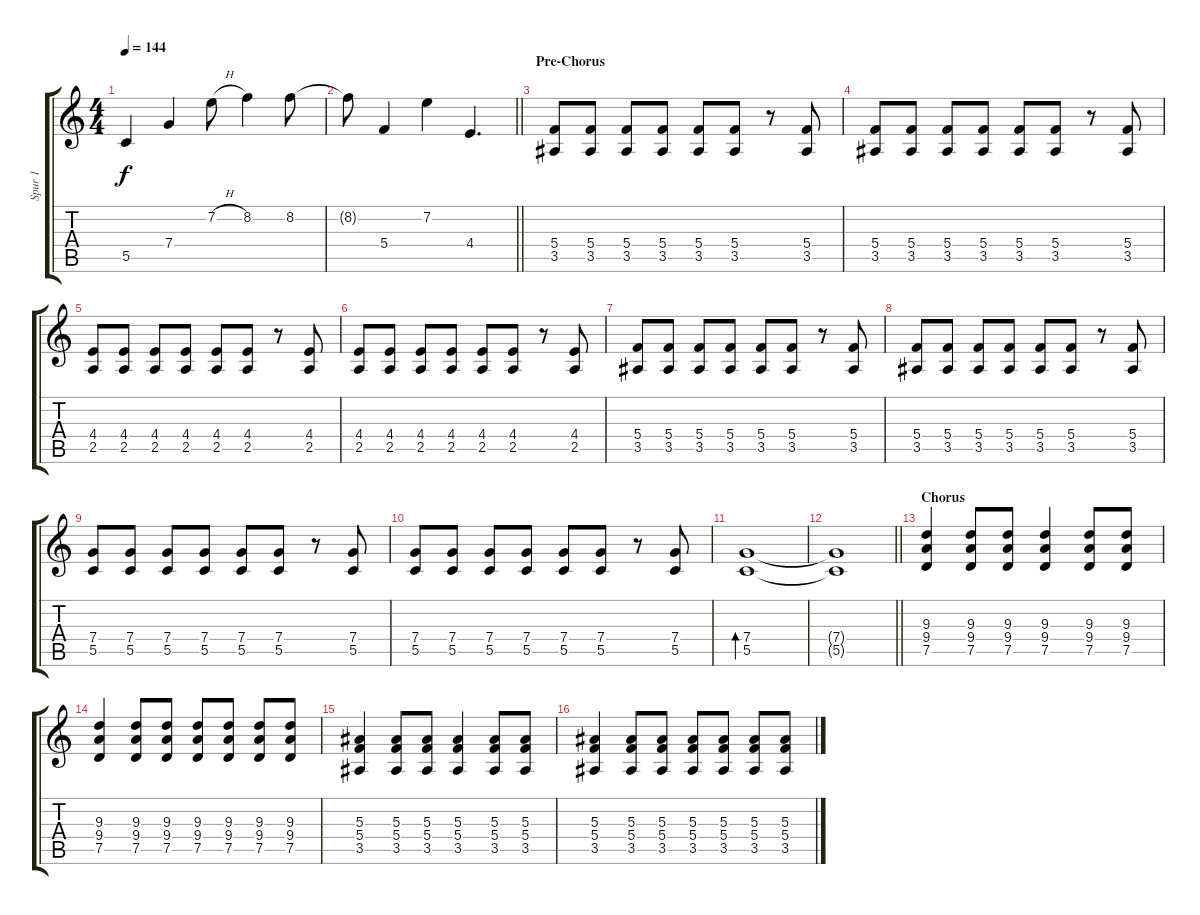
\track ("Spur 1" "Spur 1") {instrument distortionguitar}
\staff {score tabs}
\tuning (D4 A3 F3 C3 G2 C2) {hide}
\ts (4 4)
\tempo 144
\clef g2
\ks c
5.5.4{dy f} 7.4.4 7.2{h}.8 8.2.4 8.2.8 |
\barLineRight lightlight
8.2{t}.8 5.4.4 7.2.4 4.4.4{d} |
\section ("" "Pre-Chorus")
(5.4 3.5).8{volume 10} (5.4 3.5).8 (5.4 3.5).8 (5.4 3.5).8 (5.4 3.5).8 (5.4 3.5).8 r.8 (5.4 3.5).8 |
(5.4 3.5).8 (5.4 3.5).8 (5.4 3.5).8 (5.4 3.5).8 (5.4 3.5).8 (5.4 3.5).8 r.8 (5.4 3.5).8 |
(4.4 2.5).8 (4.4 2.5).8 (4.4 2.5).8 (4.4 2.5).8 (4.4 2.5).8 (4.4 2.5).8 r.8 (4.4 2.5).8 |
(4.4 2.5).8 (4.4 2.5).8 (4.4 2.5).8 (4.4 2.5).8 (4.4 2.5).8 (4.4 2.5).8 r.8 (4.4 2.5).8 |
(5.4 3.5).8 (5.4 3.5).8 (5.4 3.5).8 (5.4 3.5).8 (5.4 3.5).8 (5.4 3.5).8 r.8 (5.4 3.5).8 |
(5.4 3.5).8 (5.4 3.5).8 (5.4 3.5).8 (5.4 3.5).8 (5.4 3.5).8 (5.4 3.5).8 r.8 (5.4 3.5).8 |
(7.4 5.5).8 (7.4 5.5).8 (7.4 5.5).8 (7.4 5.5).8 (7.4 5.5).8 (7.4 5.5).8 r.8 (7.4 5.5).8 |
(7.4 5.5).8 (7.4 5.5).8 (7.4 5.5).8 (7.4 5.5).8 (7.4 5.5).8 (7.4 5.5).8 r.8 (7.4 5.5).8 |
(7.4 5.5).1{bd 120 volume 4} |
\barLineRight lightlight
(7.4{t} 5.5{t}).1 |
\section ("" "Chorus")
(9.3 9.4 7.5).4{volume 14 instrument distortionguitar} (9.3 9.4 7.5).8 (9.3 9.4 7.5).8 (9.3 9.4 7.5).4 (9.3 9.4 7.5).8 (9.3 9.4 7.5).8 |
(9.3 9.4 7.5).4 (9.3 9.4 7.5).8 (9.3 9.4 7.5).8 (9.3 9.4 7.5).8 (9.3 9.4 7.5).8 (9.3 9.4 7.5).8 (9.3 9.4 7.5).8 |
(5.3 5.4 3.5).4 (5.3 5.4 3.5).8 (5.3 5.4 3.5).8 (5.3 5.4 3.5).4 (5.3 5.4 3.5).8 (5.3 5.4 3.5).8 |
(5.3 5.4 3.5).4 (5.3 5.4 3.5).8 (5.3 5.4 3.5).8 (5.3 5.4 3.5).8 (5.3 5.4 3.5).8 (5.3 5.4 3.5).8 (5.3 5.4 3.5).8
